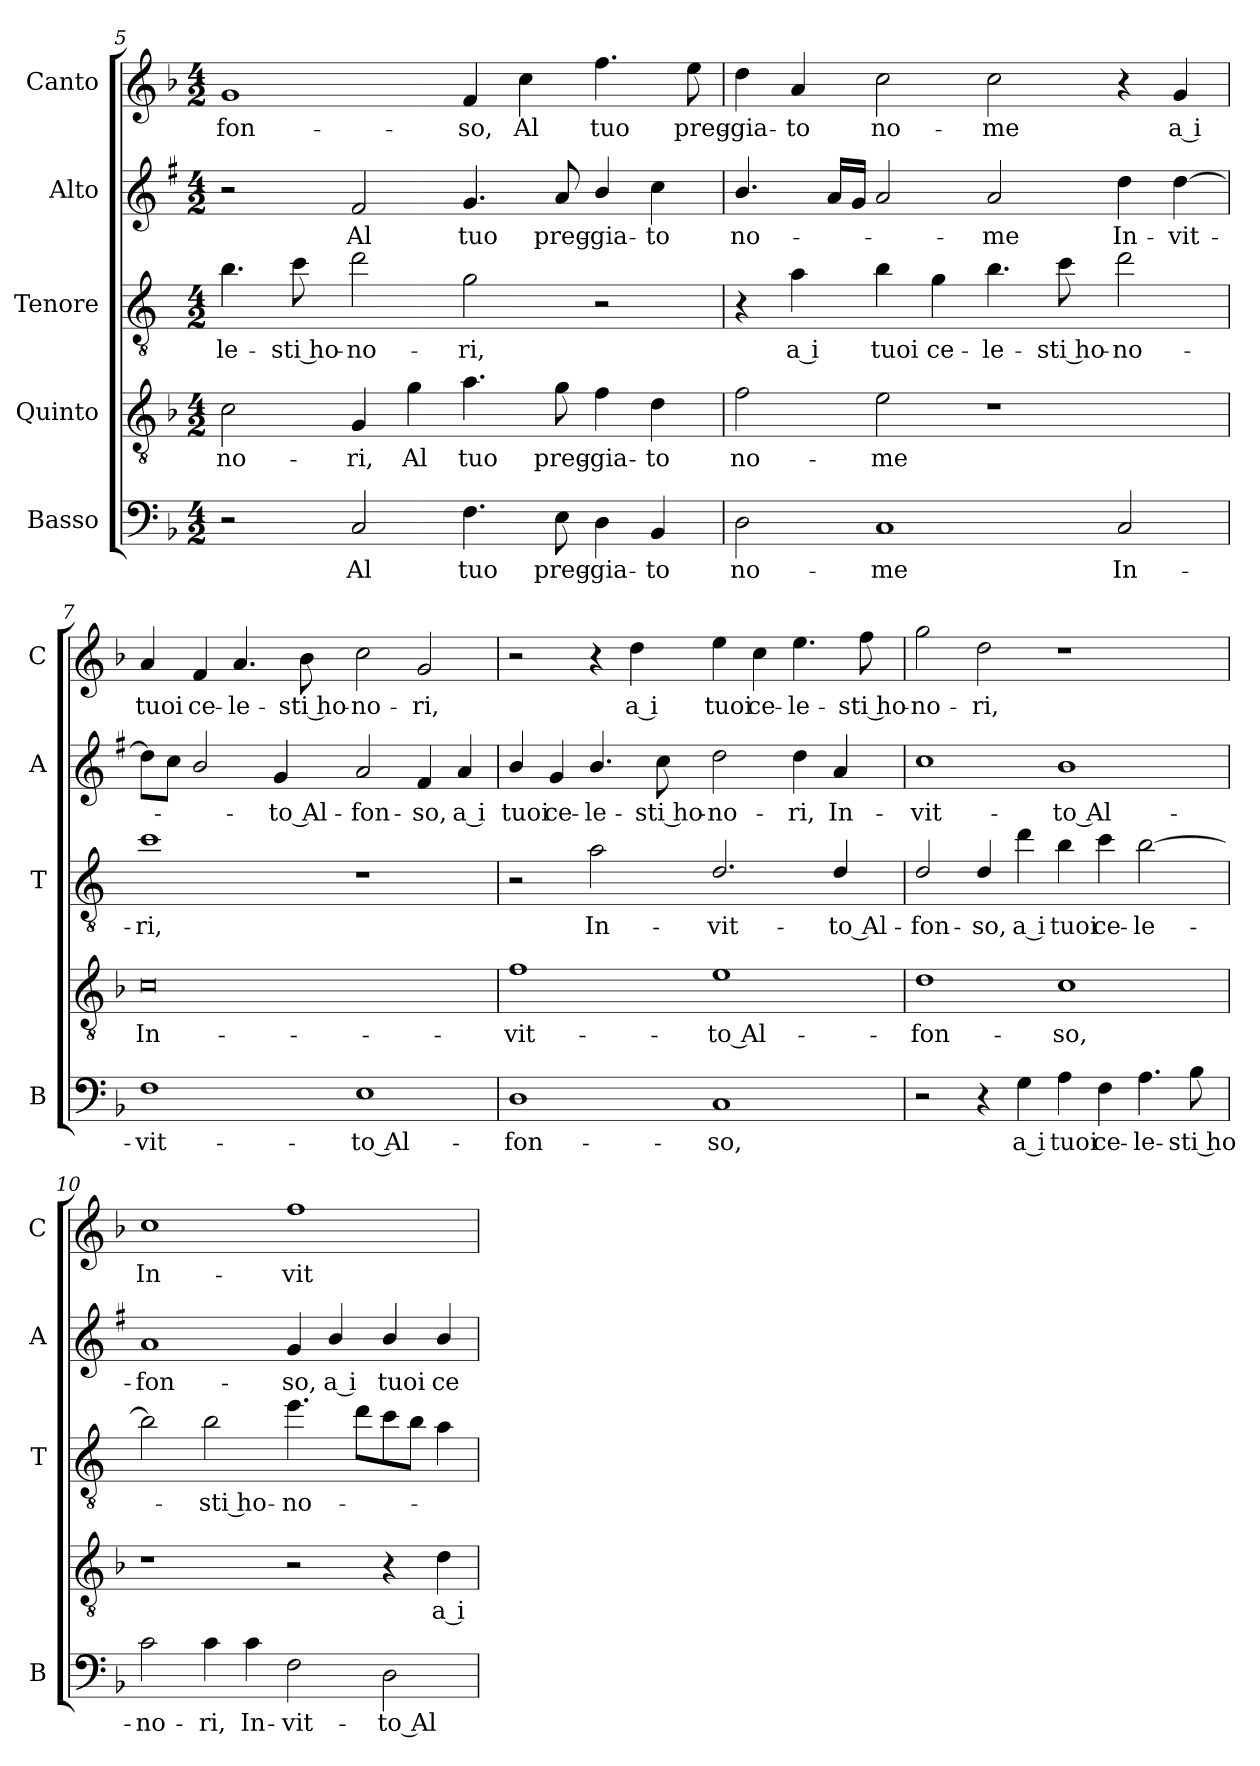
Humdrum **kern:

**kern	**text	**kern	**text	**kern	**text	**kern	**text	**kern	**text
*part5	*part5	*part4	*part4	*part3	*part3	*part2	*part2	*part1	*part1
*staff5	*staff5	*staff4	*staff4	*staff3	*staff3	*staff2	*staff2	*staff1	*staff1
*I"Basso	*	*I"Quinto	*	*I"Tenore	*	*I"Alto	*	*I"Canto	*
*I'B	*	*	*	*I'T	*	*I'A	*	*I'C	*
*clefF4	*	*clefGv2	*	*clefGv2	*	*clefG2	*	*clefG2	*
*	*	*	*	*ITrd4c7	*	*ITrd1c2	*	*	*
*k[b-]	*	*k[b-]	*	*k[b-]	*	*k[b-]	*	*k[b-]	*
*F:	*	*F:	*	*F:	*	*F:	*	*F:	*
*M4/2	*	*M4/2	*	*M4/2	*	*M4/2	*	*M4/2	*
=5	=5	=5	=5	=5	=5	=5	=5	=5	=5
!	!	!	!LO:LY:b	!	!LO:LY:b	!	!	!	!LO:LY:b
2r	.	2c\	-no-	4.e\	-le-	2r	.	1g	-fon-
!	!	!	!	!	!LO:LY:b	!	!	!	!
.	.	.	.	8f\	-sti ho-	.	.	.	.
!	!LO:LY:b	!	!LO:LY:b	!	!LO:LY:b	!	!LO:LY:b	!	!
2C/	Al	4G/	-ri,	2g\	-no-	2e/	Al	.	.
!	!	!	!LO:LY:b	!	!	!	!	!	!
.	.	4g\	Al	.	.	.	.	.	.
!	!LO:LY:b	!	!LO:LY:b	!	!LO:LY:b	!	!LO:LY:b	!	!LO:LY:b
4.F\	tuo	4.a\	tuo	2c\	-ri,	4.f/	tuo	4f/	-so,
!	!	!	!	!	!	!	!	!	!LO:LY:b
.	.	.	.	.	.	.	.	4cc\	Al
!	!LO:LY:b	!	!LO:LY:b	!	!	!	!LO:LY:b	!	!
8E\	preg-	8g\	preg-	.	.	8g/	preg-	.	.
!	!LO:LY:b	!	!LO:LY:b	!	!	!	!LO:LY:b	!	!LO:LY:b
4D\	-gia-	4f\	-gia-	2r	.	4a/	-gia-	4.ff\	tuo
!	!LO:LY:b	!	!LO:LY:b	!	!	!	!LO:LY:b	!	!
4BB-/	-to	4d\	-to	.	.	4b-\	-to	.	.
!	!	!	!	!	!	!	!	!	!LO:LY:b
.	.	.	.	.	.	.	.	8ee\	preg-
!!LO:PB:g=z
=6	=6	=6	=6	=6	=6	=6	=6	=6	=6
!	!LO:LY:b	!	!LO:LY:b	!	!	!	!LO:LY:b	!	!LO:LY:b
2D\	no-	2f\	no-	4r	.	4.a/	no-	4dd\	-gia-
!	!	!	!	!	!LO:LY:b	!	!	!	!LO:LY:b
.	.	.	.	4d\	a i	.	.	4a/	-to
.	.	.	.	.	.	16g/LL	.	.	.
.	.	.	.	.	.	16f/JJ	.	.	.
!	!LO:LY:b	!	!LO:LY:b	!	!LO:LY:b	!	!	!	!LO:LY:b
1C	-me	2e\	-me	4e\	tuoi	2g/	.	2cc\	no-
!	!	!	!	!	!LO:LY:b	!	!	!	!
.	.	.	.	4c\	ce-	.	.	.	.
!	!	!	!	!	!LO:LY:b	!	!LO:LY:b	!	!LO:LY:b
.	.	1r	.	4.e\	-le-	2g/	-me	2cc\	-me
!	!	!	!	!	!LO:LY:b	!	!	!	!
.	.	.	.	8f\	-sti ho-	.	.	.	.
!	!LO:LY:b	!	!	!	!LO:LY:b	!	!LO:LY:b	!	!
2C/	In-	.	.	2g\	-no-	4cc\	In-	4r	.
!	!	!	!	!	!	!	!LO:LY:b	!	!LO:LY:b
.	.	.	.	.	.	[4cc\	-vit-	4g/	a i
=7	=7	=7	=7	=7	=7	=7	=7	=7	=7
!	!LO:LY:b	!	!LO:LY:b	!	!LO:LY:b	!	!	!	!LO:LY:b
1F	-vit-	0c	In-	1f	-ri,	8cc\L]	.	4a/	tuoi
.	.	.	.	.	.	8b-\J	.	.	.
!	!	!	!	!	!	!	!	!	!LO:LY:b
.	.	.	.	.	.	2a/	.	4f/	ce-
!	!	!	!	!	!	!	!	!	!LO:LY:b
.	.	.	.	.	.	.	.	4.a/	-le-
!	!	!	!	!	!	!	!LO:LY:b	!	!
.	.	.	.	.	.	4f/	-to Al-	.	.
!	!	!	!	!	!	!	!	!	!LO:LY:b
.	.	.	.	.	.	.	.	8b-\	-sti ho-
!	!LO:LY:b	!	!	!	!	!	!LO:LY:b	!	!LO:LY:b
1E	-to Al-	.	.	1r	.	2g/	-fon-	2cc\	-no-
!	!	!	!	!	!	!	!LO:LY:b	!	!LO:LY:b
.	.	.	.	.	.	4e/	-so,	2g/	-ri,
!	!	!	!	!	!	!	!LO:LY:b	!	!
.	.	.	.	.	.	4g/	a i	.	.
=8	=8	=8	=8	=8	=8	=8	=8	=8	=8
!	!LO:LY:b	!	!LO:LY:b	!	!	!	!LO:LY:b	!	!
1D	-fon-	1f	-vit-	2r	.	4a/	tuoi	2r	.
!	!	!	!	!	!	!	!LO:LY:b	!	!
.	.	.	.	.	.	4f/	ce-	.	.
!	!	!	!	!	!LO:LY:b	!	!LO:LY:b	!	!
.	.	.	.	2d\	In-	4.a/	-le-	4r	.
!	!	!	!	!	!	!	!	!	!LO:LY:b
.	.	.	.	.	.	.	.	4dd\	a i
!	!	!	!	!	!	!	!LO:LY:b	!	!
.	.	.	.	.	.	8b-\	-sti ho-	.	.
!	!LO:LY:b	!	!LO:LY:b	!	!LO:LY:b	!	!LO:LY:b	!	!LO:LY:b
1C	-so,	1e	-to Al-	2.G/	-vit-	2cc\	-no-	4ee\	tuoi
!	!	!	!	!	!	!	!	!	!LO:LY:b
.	.	.	.	.	.	.	.	4cc\	ce-
!	!	!	!	!	!	!	!LO:LY:b	!	!LO:LY:b
.	.	.	.	.	.	4cc\	-ri,	4.ee\	-le-
!	!	!	!	!	!LO:LY:b	!	!LO:LY:b	!	!
.	.	.	.	4G/	-to Al-	4g/	In-	.	.
!	!	!	!	!	!	!	!	!	!LO:LY:b
.	.	.	.	.	.	.	.	8ff\	-sti ho-
!!LO:LB:g=z
=9	=9	=9	=9	=9	=9	=9	=9	=9	=9
!	!	!	!LO:LY:b	!	!LO:LY:b	!	!LO:LY:b	!	!LO:LY:b
2r	.	1d	-fon-	2G/	-fon-	1b-	-vit-	2gg\	-no-
!	!	!	!	!	!LO:LY:b	!	!	!	!LO:LY:b
4r	.	.	.	4G/	-so,	.	.	2dd\	-ri,
!	!LO:LY:b	!	!	!	!LO:LY:b	!	!	!	!
4G\	a i	.	.	4g\	a i	.	.	.	.
!	!LO:LY:b	!	!LO:LY:b	!	!LO:LY:b	!	!LO:LY:b	!	!
4A\	tuoi	1c	-so,	4e\	tuoi	1a	-to Al-	1r	.
!	!LO:LY:b	!	!	!	!LO:LY:b	!	!	!	!
4F\	ce-	.	.	4f\	ce-	.	.	.	.
!	!LO:LY:b	!	!	!	!LO:LY:b	!	!	!	!
4.A\	-le-	.	.	[2e\	-le-	.	.	.	.
!	!LO:LY:b	!	!	!	!	!	!	!	!
8B-\	-sti ho-	.	.	.	.	.	.	.	.
=10	=10	=10	=10	=10	=10	=10	=10	=10	=10
!	!LO:LY:b	!	!	!	!	!	!LO:LY:b	!	!LO:LY:b
2c\	-no-	1r	.	2e\]	.	1g	-fon-	1cc	In-
!	!LO:LY:b	!	!	!	!LO:LY:b	!	!	!	!
4c\	-ri,	.	.	2e\	-sti ho-	.	.	.	.
!	!LO:LY:b	!	!	!	!	!	!	!	!
4c\	In-	.	.	.	.	.	.	.	.
!	!LO:LY:b	!	!	!	!LO:LY:b	!	!LO:LY:b	!	!LO:LY:b
2F\	-vit-	2r	.	4.a\	-no-	4f/	-so,	1ff	-vit-
!	!	!	!	!	!	!	!LO:LY:b	!	!
.	.	.	.	.	.	4a/	a i	.	.
.	.	.	.	8g\L	.	.	.	.	.
!	!LO:LY:b	!	!	!	!	!	!LO:LY:b	!	!
2D\	-to Al-	4r	.	8f\	.	4a/	tuoi	.	.
.	.	.	.	8e\J	.	.	.	.	.
!	!	!	!LO:LY:b	!	!	!	!LO:LY:b	!	!
.	.	4d\	a i	4d\	.	4a/	ce-	.	.
=	=	=	=	=	=	=	=	=	=
*-	*-	*-	*-	*-	*-	*-	*-	*-	*-
